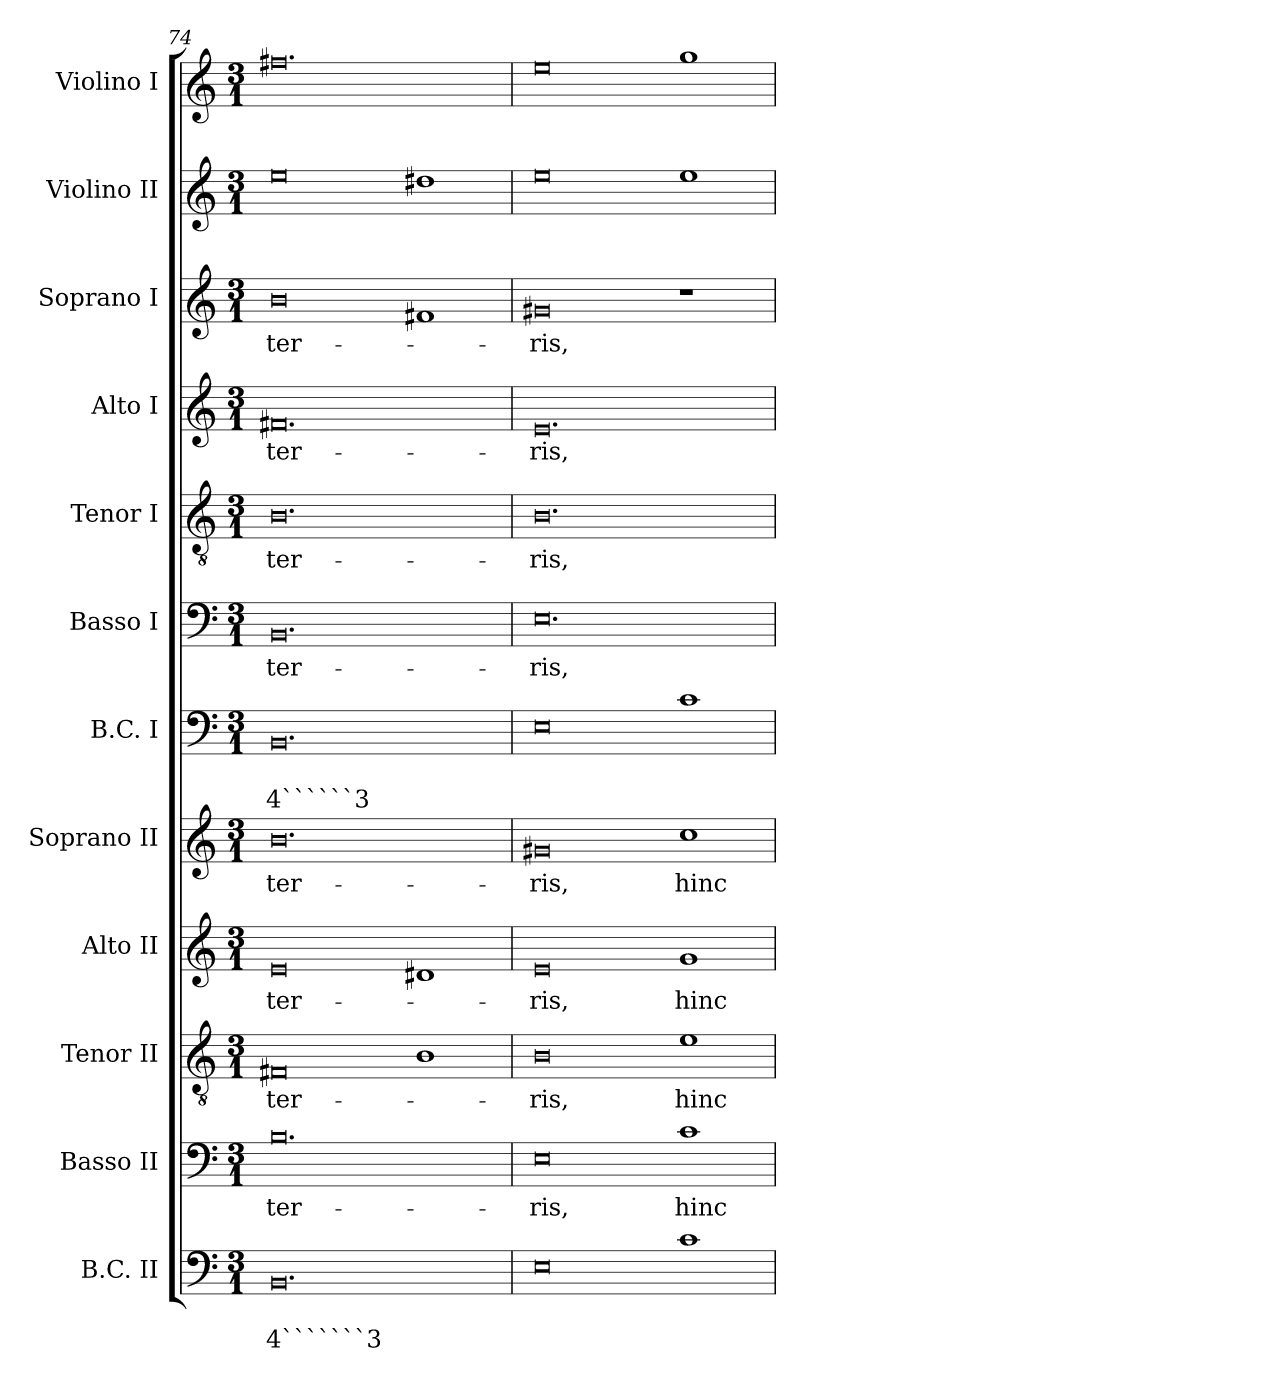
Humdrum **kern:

**kern	**text	**text	**kern	**text	**kern	**text	**kern	**text	**kern	**text	**kern	**text	**text	**kern	**text	**kern	**text	**kern	**text	**kern	**text	**kern	**kern
*part12	*part12	*part12	*part11	*part11	*part10	*part10	*part9	*part9	*part8	*part8	*part7	*part7	*part7	*part6	*part6	*part5	*part5	*part4	*part4	*part3	*part3	*part2	*part1
*staff12	*staff12	*staff12	*staff11	*staff11	*staff10	*staff10	*staff9	*staff9	*staff8	*staff8	*staff7	*staff7	*staff7	*staff6	*staff6	*staff5	*staff5	*staff4	*staff4	*staff3	*staff3	*staff2	*staff1
*I"B.C. II	*	*	*I"Basso II	*	*I"Tenor II	*	*I"Alto II	*	*I"Soprano II	*	*I"B.C. I	*	*	*I"Basso I	*	*I"Tenor I	*	*I"Alto I	*	*I"Soprano I	*	*I"Violino II	*I"Violino I
*I'BC2	*	*	*I'B 2	*	*I'T 2	*	*I'A 2	*	*I'S 2	*	*I'BC1	*	*	*I'B 1	*	*I'T 1	*	*I'A 1	*	*I'S 1	*	*I'Vln. II	*I'Vln. I
*clefF4	*	*	*clefF4	*	*clefGv2	*	*clefG2	*	*clefG2	*	*clefF4	*	*	*clefF4	*	*clefGv2	*	*clefG2	*	*clefG2	*	*clefG2	*clefG2
*k[]	*	*	*k[]	*	*k[]	*	*k[]	*	*k[]	*	*k[]	*	*	*k[]	*	*k[]	*	*k[]	*	*k[]	*	*k[]	*k[]
*C:	*	*	*C:	*	*C:	*	*C:	*	*C:	*	*C:	*	*	*C:	*	*C:	*	*C:	*	*C:	*	*C:	*C:
*M3/1	*	*	*M3/1	*	*M3/1	*	*M3/1	*	*M3/1	*	*M3/1	*	*	*M3/1	*	*M3/1	*	*M3/1	*	*M3/1	*	*M3/1	*M3/1
=74	=74	=74	=74	=74	=74	=74	=74	=74	=74	=74	=74	=74	=74	=74	=74	=74	=74	=74	=74	=74	=74	=74	=74
!	!	!LO:LY:b	!	!	!	!	!	!	!	!	!	!	!	!	!	!	!	!	!	!	!	!	!
!	!	!	!	!LO:LY:b	!	!	!	!	!	!	!	!	!	!	!	!	!	!	!	!	!	!	!
!	!	!	!	!	!	!LO:LY:b	!	!	!	!	!	!	!	!	!	!	!	!	!	!	!	!	!
!	!	!	!	!	!	!	!	!LO:LY:b	!	!	!	!	!	!	!	!	!	!	!	!	!	!	!
!	!	!	!	!	!	!	!	!	!	!LO:LY:b	!	!	!	!	!	!	!	!	!	!	!	!	!
!	!	!	!	!	!	!	!	!	!	!	!	!	!LO:LY:b	!	!	!	!	!	!	!	!	!	!
!	!	!	!	!	!	!	!	!	!	!	!	!	!	!	!LO:LY:b	!	!	!	!	!	!	!	!
!	!	!	!	!	!	!	!	!	!	!	!	!	!	!	!	!	!LO:LY:b	!	!	!	!	!	!
!	!	!	!	!	!	!	!	!	!	!	!	!	!	!	!	!	!	!	!LO:LY:b	!	!	!	!
!	!	!	!	!	!	!	!	!	!	!	!	!	!	!	!	!	!	!	!	!	!LO:LY:b	!	!
0.BB	.	4```````3	0.B	ter-	0F#X	ter-	0e	ter-	0.b	ter-	0.BB	.	4``````3	0.BB	ter-	0.B	ter-	0.f#X	ter-	0b	ter-	0ee	0.ff#X
.	.	.	.	.	1B	.	1d#X	.	.	.	.	.	.	.	.	.	.	.	.	1f#X	.	1dd#X	.
=75	=75	=75	=75	=75	=75	=75	=75	=75	=75	=75	=75	=75	=75	=75	=75	=75	=75	=75	=75	=75	=75	=75	=75
!	!	!	!	!LO:LY:b	!	!	!	!	!	!	!	!	!	!	!	!	!	!	!	!	!	!	!
!	!	!	!	!	!	!LO:LY:b	!	!	!	!	!	!	!	!	!	!	!	!	!	!	!	!	!
!	!	!	!	!	!	!	!	!LO:LY:b	!	!	!	!	!	!	!	!	!	!	!	!	!	!	!
!	!	!	!	!	!	!	!	!	!	!LO:LY:b	!	!	!	!	!	!	!	!	!	!	!	!	!
!	!	!	!	!	!	!	!	!	!	!	!	!	!	!	!LO:LY:b	!	!	!	!	!	!	!	!
!	!	!	!	!	!	!	!	!	!	!	!	!	!	!	!	!	!LO:LY:b	!	!	!	!	!	!
!	!	!	!	!	!	!	!	!	!	!	!	!	!	!	!	!	!	!	!LO:LY:b	!	!	!	!
!	!	!	!	!	!	!	!	!	!	!	!	!	!	!	!	!	!	!	!	!	!LO:LY:b	!	!
0E	.	.	0E	-ris,	0B	-ris,	0e	-ris,	0g#X	-ris,	0E	.	.	0.E	-ris,	0.B	-ris,	0.e	-ris,	0g#X	-ris,	0ee	0ee
!	!	!	!	!LO:LY:b	!	!	!	!	!	!	!	!	!	!	!	!	!	!	!	!	!	!	!
!	!	!	!	!	!	!LO:LY:b	!	!	!	!	!	!	!	!	!	!	!	!	!	!	!	!	!
!	!	!	!	!	!	!	!	!LO:LY:b	!	!	!	!	!	!	!	!	!	!	!	!	!	!	!
!	!	!	!	!	!	!	!	!	!	!LO:LY:b	!	!	!	!	!	!	!	!	!	!	!	!	!
1c	.	.	1c	hinc	1e	hinc	1g	hinc	1cc	hinc	1c	.	.	.	.	.	.	.	.	1r	.	1ee	1gg
=	=	=	=	=	=	=	=	=	=	=	=	=	=	=	=	=	=	=	=	=	=	=	=
*-	*-	*-	*-	*-	*-	*-	*-	*-	*-	*-	*-	*-	*-	*-	*-	*-	*-	*-	*-	*-	*-	*-	*-
